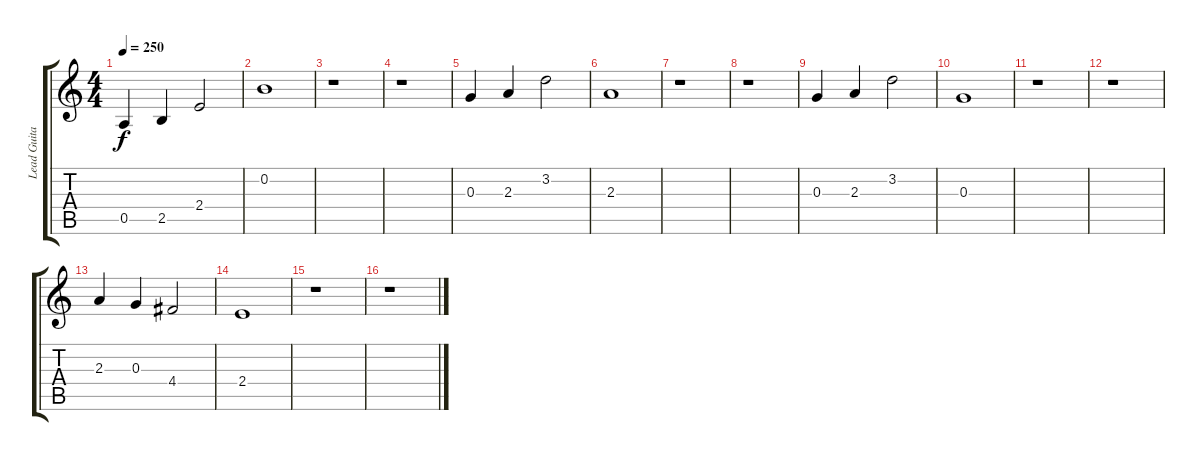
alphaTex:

\track ("Lead Guitar" "Lead Guita") {instrument overdrivenguitar}
\staff {score tabs}
\tuning (E4 B3 G3 D3 A2 E2) {hide}
\ts (4 4)
\tempo 250
\clef g2
\ks c
0.5.4{dy f} 2.5.4 2.4.2 |
0.2.1 |
r.1 |
r.1 |
0.3.4 2.3.4 3.2.2 |
2.3.1 |
r.1 |
r.1 |
0.3.4 2.3.4 3.2.2 |
0.3.1 |
r.1 |
r.1 |
2.3.4 0.3.4 4.4.2 |
2.4.1 |
r.1 |
r.1
